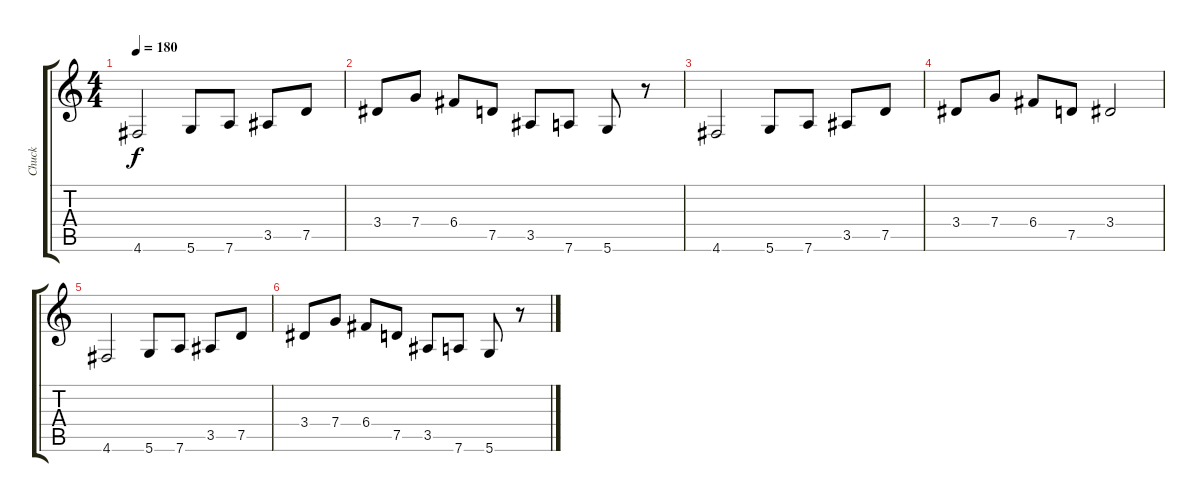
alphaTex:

\track ("Chuck" "Chuck") {instrument distortionguitar}
\staff {score tabs}
\tuning (D4 A3 F3 C3 G2 D2) {hide}
\ts (4 4)
\tempo 180
\clef g2
\ks c
4.6.2{dy f} 5.6.8 7.6.8 3.5.8 7.5.8 |
3.4.8 7.4.8 6.4.8 7.5.8 3.5.8 7.6.8 5.6.8 r.8 |
4.6.2 5.6.8 7.6.8 3.5.8 7.5.8 |
3.4.8 7.4.8 6.4.8 7.5.8 3.4.2 |
4.6.2 5.6.8 7.6.8 3.5.8 7.5.8 |
3.4.8 7.4.8 6.4.8 7.5.8 3.5.8 7.6.8 5.6.8 r.8
